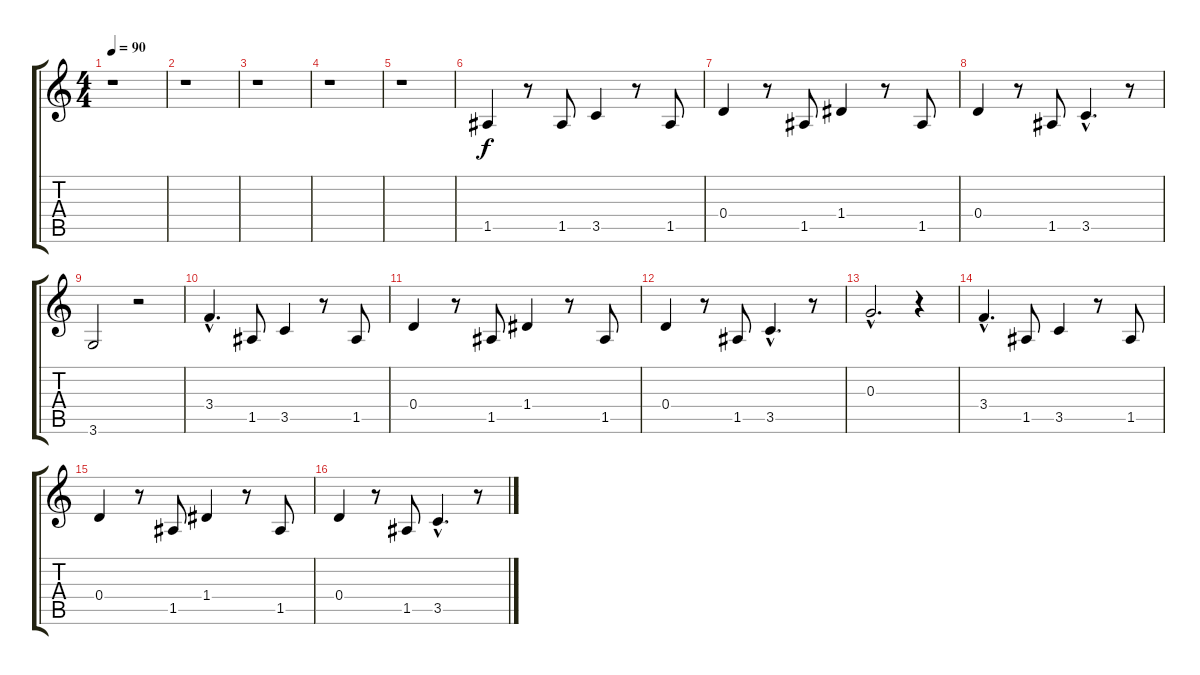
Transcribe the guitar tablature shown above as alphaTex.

\track "" {instrument electricguitarclean}
\staff {score tabs}
\tuning (E4 B3 G3 D3 A2 E2) {hide}
\ts (4 4)
\tempo 90
\clef g2
\ks c
r.1{dy f} |
r.1 |
r.1 |
r.1 |
r.1 |
1.5.4 r.8 1.5.8 3.5.4 r.8 1.5.8 |
0.4.4 r.8 1.5.8 1.4.4 r.8 1.5.8 |
0.4.4 r.8 1.5.8 3.5{hac}.4{d} r.8 |
3.6.2 r.2 |
3.4{hac}.4{d} 1.5.8 3.5.4 r.8 1.5.8 |
0.4.4 r.8 1.5.8 1.4.4 r.8 1.5.8 |
0.4.4 r.8 1.5.8 3.5{hac}.4{d} r.8 |
0.3{hac}.2{d} r.4 |
3.4{hac}.4{d} 1.5.8 3.5.4 r.8 1.5.8 |
0.4.4 r.8 1.5.8 1.4.4 r.8 1.5.8 |
0.4.4 r.8 1.5.8 3.5{hac}.4{d} r.8
